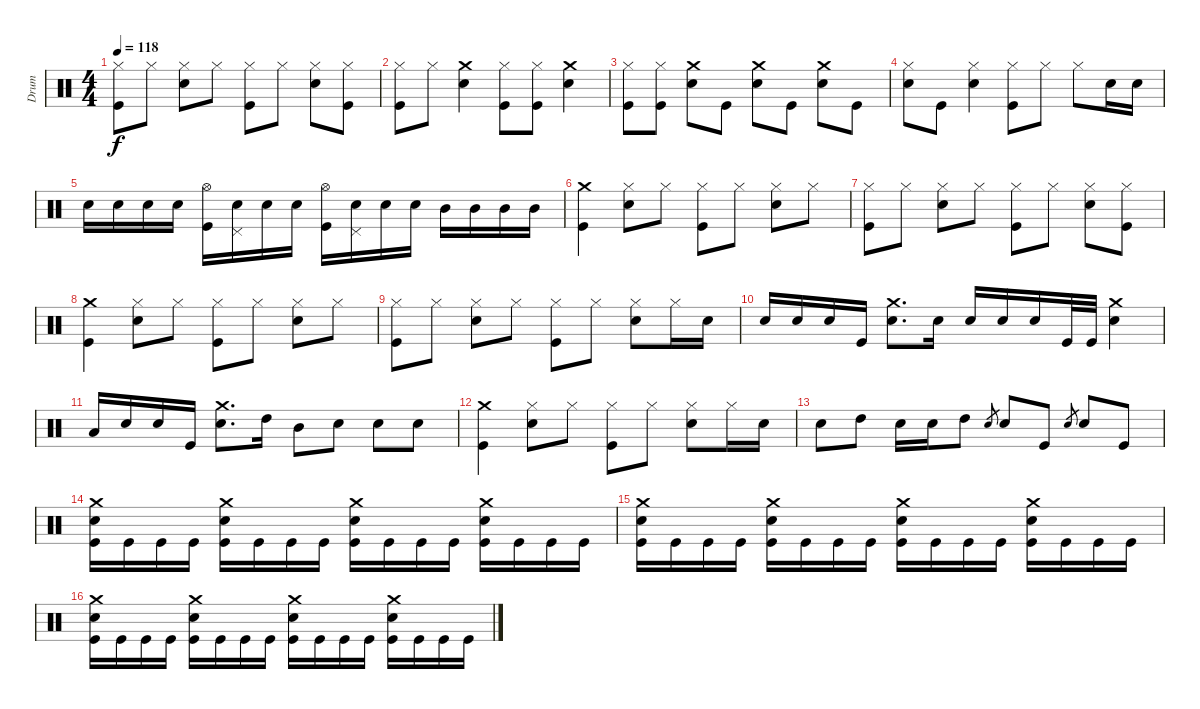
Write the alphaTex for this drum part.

\track ("Drum" "Drum") {instrument percussion}
\staff {score}
\articulation defaults
\ts (4 4)
\tempo 118
\clef neutral
\ks c
("Kick (hit)" "Hi-Hat (closed)").8{dy f} "Hi-Hat (closed)".8 ("Electric Snare (hit)" "Hi-Hat (closed)").8 "Hi-Hat (closed)".8 ("Kick (hit)" "Hi-Hat (closed)").8 "Hi-Hat (closed)".8 ("Electric Snare (hit)" "Hi-Hat (closed)").8 ("Kick (hit)" "Hi-Hat (closed)").8 |
("Kick (hit)" "Hi-Hat (closed)").8 "Hi-Hat (closed)".8 ("Electric Snare (hit)" "Crash medium (hit)").4 ("Kick (hit)" "Hi-Hat (closed)").8 ("Kick (hit)" "Hi-Hat (closed)").8 ("Electric Snare (hit)" "Crash medium (hit)").4 |
("Kick (hit)" "Hi-Hat (closed)").8 ("Kick (hit)" "Hi-Hat (closed)").8 ("Electric Snare (hit)" "Crash medium (hit)").8 "Kick (hit)".8 ("Electric Snare (hit)" "Crash medium (hit)").8 "Kick (hit)".8 ("Electric Snare (hit)" "Crash medium (hit)").8 "Kick (hit)".8 |
("Electric Snare (hit)" "Hi-Hat (closed)").8 "Kick (hit)".8 ("Electric Snare (hit)" "Hi-Hat (closed)").4 ("Kick (hit)" "Hi-Hat (closed)").8 "Hi-Hat (closed)".8 "Hi-Hat (closed)".8 "Electric Snare (hit)".16 "Electric Snare (hit)".16 |
"Electric Snare (hit)".16 "Electric Snare (hit)".16 "Electric Snare (hit)".16 "Electric Snare (hit)".16 ("Kick (hit)" "Hi-Hat (open)").16 ("Electric Snare (hit)" "Pedal Hi-Hat (hit)").16 "Electric Snare (hit)".16 "Electric Snare (hit)".16 ("Kick (hit)" "Hi-Hat (open)").16 ("Electric Snare (hit)" "Pedal Hi-Hat (hit)").16 "Electric Snare (hit)".16 "Electric Snare (hit)".16 "Mid Tom (hit)".16 "Mid Tom (hit)".16 "Mid Tom (hit)".16 "Mid Tom (hit)".16 |
("Kick (hit)" "Crash medium (hit)").4 ("Electric Snare (hit)" "Hi-Hat (closed)").8 "Hi-Hat (closed)".8 ("Kick (hit)" "Hi-Hat (closed)").8 "Hi-Hat (closed)".8 ("Electric Snare (hit)" "Hi-Hat (closed)").8 "Hi-Hat (closed)".8 |
("Kick (hit)" "Hi-Hat (closed)").8 "Hi-Hat (closed)".8 ("Electric Snare (hit)" "Hi-Hat (closed)").8 "Hi-Hat (closed)".8 ("Kick (hit)" "Hi-Hat (closed)").8 "Hi-Hat (closed)".8 ("Electric Snare (hit)" "Hi-Hat (closed)").8 ("Kick (hit)" "Hi-Hat (closed)").8 |
("Kick (hit)" "Crash medium (hit)").4 ("Electric Snare (hit)" "Hi-Hat (closed)").8 "Hi-Hat (closed)".8 ("Kick (hit)" "Hi-Hat (closed)").8 "Hi-Hat (closed)".8 ("Electric Snare (hit)" "Hi-Hat (closed)").8 "Hi-Hat (closed)".8 |
("Kick (hit)" "Hi-Hat (closed)").8 "Hi-Hat (closed)".8 ("Electric Snare (hit)" "Hi-Hat (closed)").8 "Hi-Hat (closed)".8 ("Kick (hit)" "Hi-Hat (closed)").8 "Hi-Hat (closed)".8 ("Electric Snare (hit)" "Hi-Hat (closed)").8 "Hi-Hat (closed)".16 "Electric Snare (hit)".16 |
"Electric Snare (hit)".16 "Electric Snare (hit)".16 "Electric Snare (hit)".16 "Kick (hit)".16 ("Electric Snare (hit)" "Crash medium (hit)").8{d} "Electric Snare (hit)".16 "Electric Snare (hit)".16 "Electric Snare (hit)".16 "Electric Snare (hit)".16 "Kick (hit)".32 "Kick (hit)".32 ("Electric Snare (hit)" "Crash medium (hit)").4 |
"Low Floor Tom (hit)".16 "Electric Snare (hit)".16 "Electric Snare (hit)".16 "Kick (hit)".16 ("Electric Snare (hit)" "Crash medium (hit)").8{d} "High Tom (hit)".16 "Mid Tom (hit)".8 "Electric Snare (hit)".8 "Electric Snare (hit)".8 "Electric Snare (hit)".8 |
("Kick (hit)" "Crash medium (hit)").4 ("Electric Snare (hit)" "Hi-Hat (closed)").8 "Hi-Hat (closed)".8 ("Kick (hit)" "Hi-Hat (closed)").8 "Hi-Hat (closed)".8 ("Electric Snare (hit)" "Hi-Hat (closed)").8 "Hi-Hat (closed)".16 "Electric Snare (hit)".16 |
"Electric Snare (hit)".8 "High Tom (hit)".8 "Electric Snare (hit)".16 "Electric Snare (hit)".16 "High Tom (hit)".8 "Electric Snare (hit)".8{gr} "Electric Snare (hit)".8 "Kick (hit)".8 "Electric Snare (hit)".8{gr} "Electric Snare (hit)".8 "Kick (hit)".8 |
("Kick (hit)" "Electric Snare (hit)" "Crash medium (hit)").16 "Kick (hit)".16 "Kick (hit)".16 "Kick (hit)".16 ("Kick (hit)" "Electric Snare (hit)" "Crash medium (hit)").16 "Kick (hit)".16 "Kick (hit)".16 "Kick (hit)".16 ("Kick (hit)" "Electric Snare (hit)" "Crash medium (hit)").16 "Kick (hit)".16 "Kick (hit)".16 "Kick (hit)".16 ("Kick (hit)" "Electric Snare (hit)" "Crash medium (hit)").16 "Kick (hit)".16 "Kick (hit)".16 "Kick (hit)".16 |
("Kick (hit)" "Electric Snare (hit)" "Crash medium (hit)").16 "Kick (hit)".16 "Kick (hit)".16 "Kick (hit)".16 ("Kick (hit)" "Electric Snare (hit)" "Crash medium (hit)").16 "Kick (hit)".16 "Kick (hit)".16 "Kick (hit)".16 ("Kick (hit)" "Electric Snare (hit)" "Crash medium (hit)").16 "Kick (hit)".16 "Kick (hit)".16 "Kick (hit)".16 ("Kick (hit)" "Electric Snare (hit)" "Crash medium (hit)").16 "Kick (hit)".16 "Kick (hit)".16 "Kick (hit)".16 |
("Kick (hit)" "Electric Snare (hit)" "Crash medium (hit)").16 "Kick (hit)".16 "Kick (hit)".16 "Kick (hit)".16 ("Kick (hit)" "Electric Snare (hit)" "Crash medium (hit)").16 "Kick (hit)".16 "Kick (hit)".16 "Kick (hit)".16 ("Kick (hit)" "Electric Snare (hit)" "Crash medium (hit)").16 "Kick (hit)".16 "Kick (hit)".16 "Kick (hit)".16 ("Kick (hit)" "Electric Snare (hit)" "Crash medium (hit)").16 "Kick (hit)".16 "Kick (hit)".16 "Kick (hit)".16
